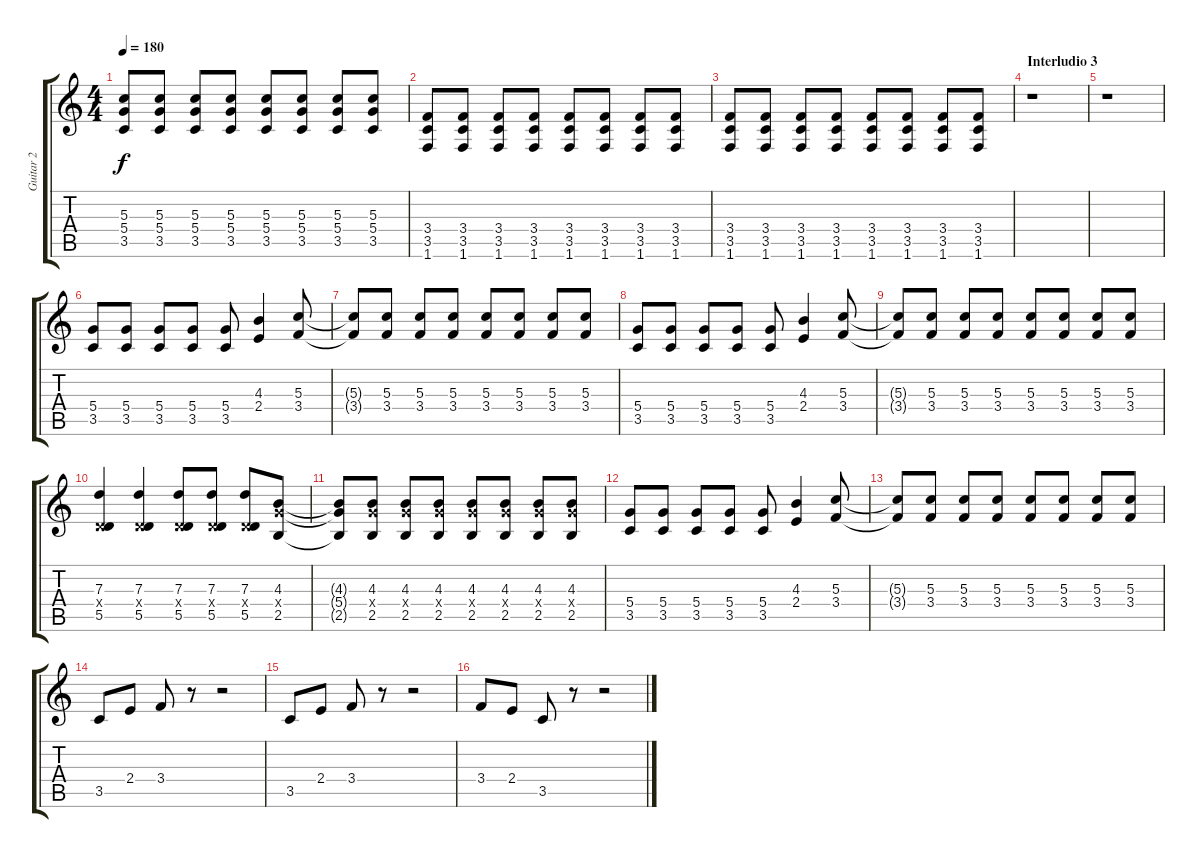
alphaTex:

\track ("Guitar 2" "Guitar 2") {instrument distortionguitar}
\staff {score tabs}
\tuning (E4 B3 G3 D3 A2 E2) {hide}
\ts (4 4)
\tempo 180
\clef g2
\ks c
(5.3 5.4 3.5).8{dy f} (5.3 5.4 3.5).8 (5.3 5.4 3.5).8 (5.3 5.4 3.5).8 (5.3 5.4 3.5).8 (5.3 5.4 3.5).8 (5.3 5.4 3.5).8 (5.3 5.4 3.5).8 |
(3.4 3.5 1.6).8 (3.4 3.5 1.6).8 (3.4 3.5 1.6).8 (3.4 3.5 1.6).8 (3.4 3.5 1.6).8 (3.4 3.5 1.6).8 (3.4 3.5 1.6).8 (3.4 3.5 1.6).8 |
(3.4 3.5 1.6).8 (3.4 3.5 1.6).8 (3.4 3.5 1.6).8 (3.4 3.5 1.6).8 (3.4 3.5 1.6).8 (3.4 3.5 1.6).8 (3.4 3.5 1.6).8 (3.4 3.5 1.6).8 |
\section ("" "Interludio 3")
r.1 |
r.1 |
(5.4 3.5).8 (5.4 3.5).8 (5.4 3.5).8 (5.4 3.5).8 (5.4 3.5).8 (4.3 2.4).4 (5.3 3.4).8 |
(5.3{t} 3.4{t}).8 (5.3 3.4).8 (5.3 3.4).8 (5.3 3.4).8 (5.3 3.4).8 (5.3 3.4).8 (5.3 3.4).8 (5.3 3.4).8 |
(5.4 3.5).8 (5.4 3.5).8 (5.4 3.5).8 (5.4 3.5).8 (5.4 3.5).8 (4.3 2.4).4 (5.3 3.4).8 |
(5.3{t} 3.4{t}).8 (5.3 3.4).8 (5.3 3.4).8 (5.3 3.4).8 (5.3 3.4).8 (5.3 3.4).8 (5.3 3.4).8 (5.3 3.4).8 |
(7.3 0.4{x} 5.5).4 (7.3 0.4{x} 5.5).4 (7.3 0.4{x} 5.5).8 (7.3 0.4{x} 5.5).8 (7.3 0.4{x} 5.5).8 (4.3 5.4{x} 2.5).8 |
(4.3{t} 5.4{t} 2.5{t}).8 (4.3 5.4{x} 2.5).8 (4.3 5.4{x} 2.5).8 (4.3 5.4{x} 2.5).8 (4.3 5.4{x} 2.5).8 (4.3 5.4{x} 2.5).8 (4.3 5.4{x} 2.5).8 (4.3 5.4{x} 2.5).8 |
(5.4 3.5).8 (5.4 3.5).8 (5.4 3.5).8 (5.4 3.5).8 (5.4 3.5).8 (4.3 2.4).4 (5.3 3.4).8 |
(5.3{t} 3.4{t}).8 (5.3 3.4).8 (5.3 3.4).8 (5.3 3.4).8 (5.3 3.4).8 (5.3 3.4).8 (5.3 3.4).8 (5.3 3.4).8 |
3.5.8{instrument electricguitarmuted} 2.4.8 3.4.8 r.8 r.2 |
3.5.8 2.4.8 3.4.8 r.8 r.2 |
3.4.8 2.4.8 3.5.8 r.8 r.2
